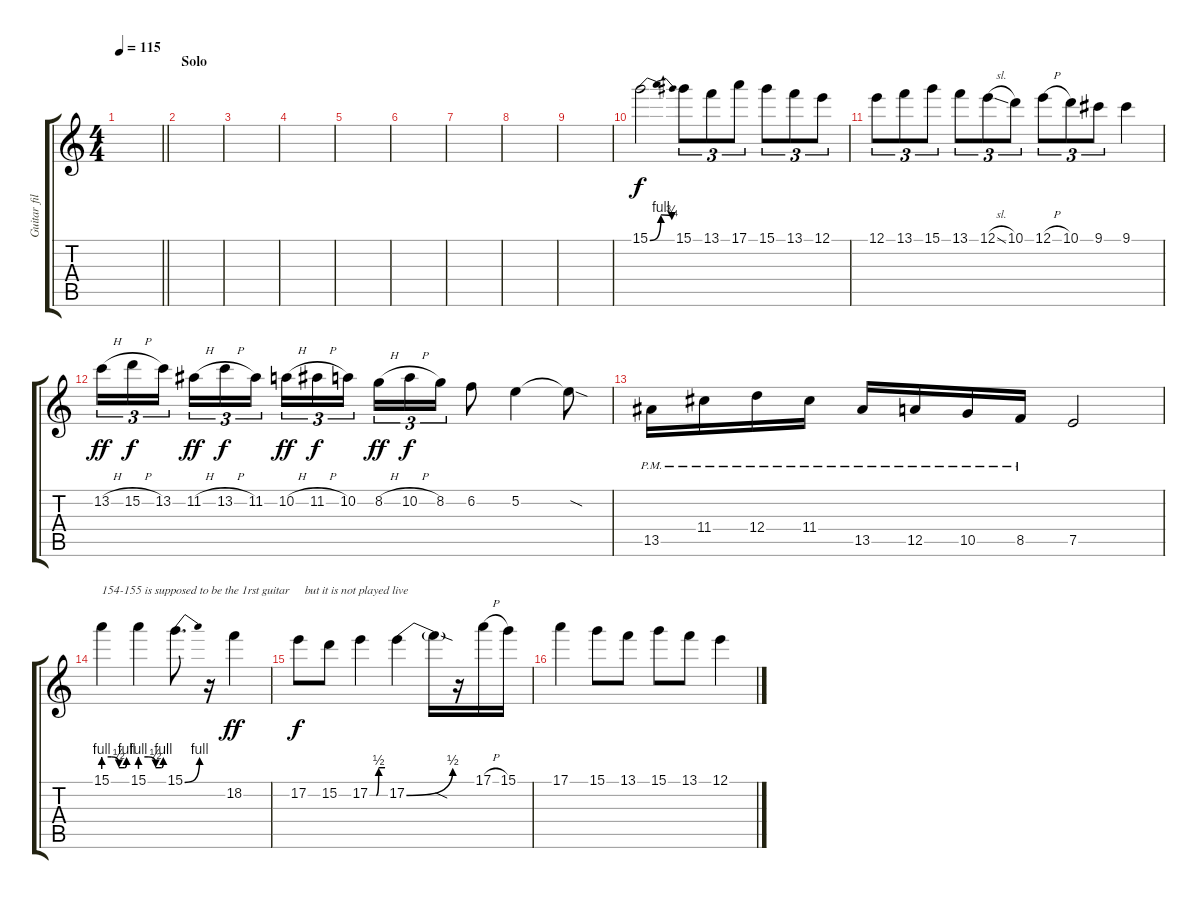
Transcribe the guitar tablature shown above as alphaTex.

\track ("Guitar fills" "Guitar fil") {instrument distortionguitar}
\staff {score tabs}
\tuning (E4 B3 G3 D3 A2 E2) {hide}
\ts (4 4)
\tempo 115
\clef g2
\barLineRight lightlight
\ks c
|
\section ("" "Solo")
|
|
|
|
|
|
|
|
15.1{be (bendrelease 0 0 15 4 38 4 60 3)}.2 15.1.8{tu (3 2)} 13.1.8{tu (3 2)} 17.1.8{tu (3 2)} 15.1.8{tu (3 2)} 13.1.8{tu (3 2)} 12.1.8{tu (3 2)} |
12.1.8{tu (3 2)} 13.1.8{tu (3 2)} 15.1.8{tu (3 2)} 13.1.8{tu (3 2)} 12.1{sl}.8{tu (3 2)} 10.1.8{tu (3 2)} 12.1{h}.8{tu (3 2)} 10.1.8{tu (3 2)} 9.1.8{tu (3 2)} 9.1.4 |
13.2{h}.16{tu (3 2) dy ff} 15.2{h}.16{tu (3 2) dy f} 13.2.16{tu (3 2) beam splitsecondary} 11.2{h}.16{tu (3 2) dy ff} 13.2{h}.16{tu (3 2) dy f} 11.2.16{tu (3 2)} 10.2{h}.16{tu (3 2) dy ff} 11.2{h}.16{tu (3 2) dy f} 10.2.16{tu (3 2) beam splitsecondary} 8.2{h}.16{tu (3 2) dy ff} 10.2{h}.16{tu (3 2) dy f} 8.2.16{tu (3 2)} 6.2.8 5.2.4 5.2{sod t}.8 |
13.5{pm}.16 11.4{pm}.16 12.4{pm}.16 11.4{pm}.16 13.5{pm}.16 12.5{pm}.16 10.5{pm}.16 8.5{pm}.16 7.5.2 |
15.1{be (custom 0 4 20 4 40 2 55 2 60 4)}.4{txt "154-155 is supposed to be the 1rst guitar"} 15.1{be (custom 0 4 20 4 40 2 55 2 60 4)}.4 15.1{be (bend 0 0 60 4)}.8{d} r.16 18.2.4{dy ff} |
17.2.8{txt "  but it is not played live" dy f} 15.2.8 17.2{be (custom 0 0 25 0 35 2 60 2)}.4 17.2{be (bend 0 0 60 2)}.4 17.2{sod t}.16 r.16 17.1{h}.16 15.1.16 |
17.1.4 15.1.8 13.1.8 15.1.8 13.1.8 12.1.4
